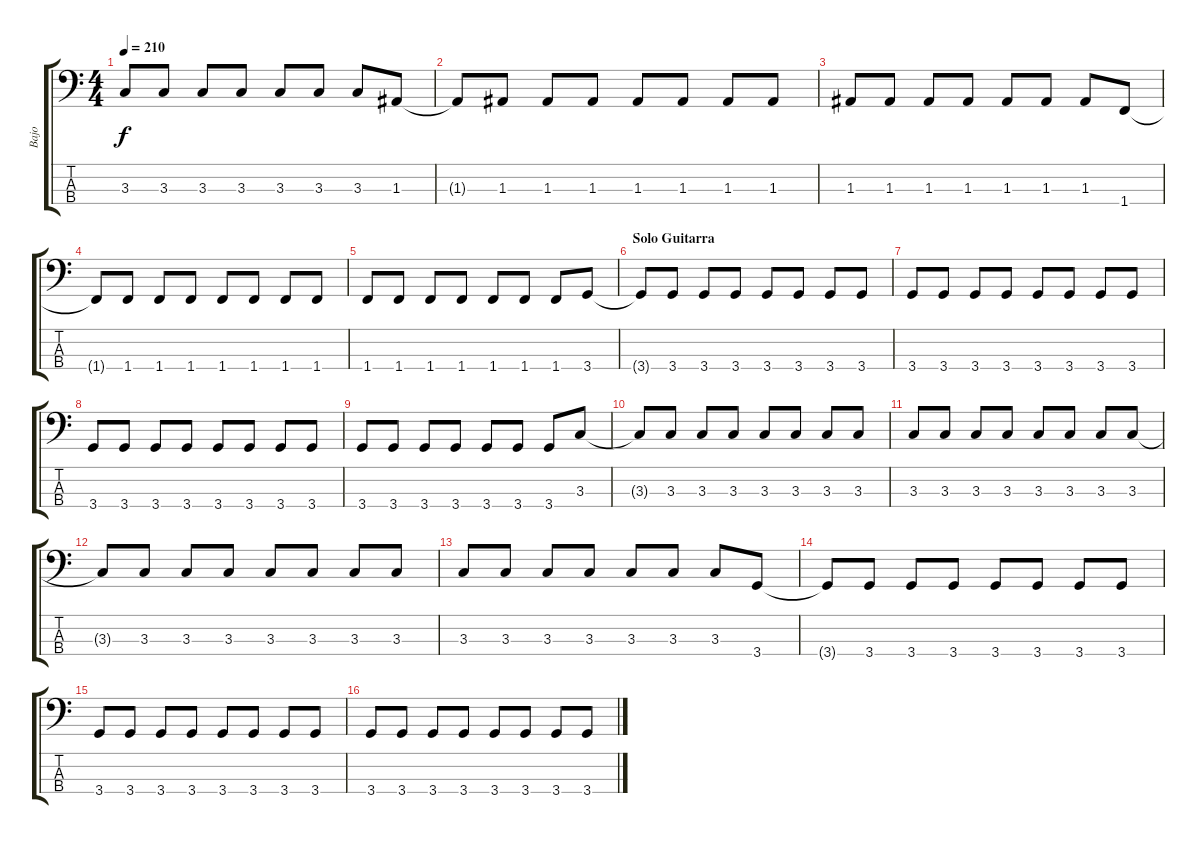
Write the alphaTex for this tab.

\track ("Bajo" "Bajo") {instrument electricbassfinger}
\staff {score tabs}
\tuning (G2 D2 A1 E1) {hide}
\ts (4 4)
\tempo 210
\clef f4
\ks c
3.3.8{dy f} 3.3.8 3.3.8 3.3.8 3.3.8 3.3.8 3.3.8 1.3.8 |
1.3{t}.8 1.3.8 1.3.8 1.3.8 1.3.8 1.3.8 1.3.8 1.3.8 |
1.3.8 1.3.8 1.3.8 1.3.8 1.3.8 1.3.8 1.3.8 1.4.8 |
1.4{t}.8 1.4.8 1.4.8 1.4.8 1.4.8 1.4.8 1.4.8 1.4.8 |
1.4.8 1.4.8 1.4.8 1.4.8 1.4.8 1.4.8 1.4.8 3.4.8 |
\section ("" "Solo Guitarra")
3.4{t}.8 3.4.8 3.4.8 3.4.8 3.4.8 3.4.8 3.4.8 3.4.8 |
3.4.8 3.4.8 3.4.8 3.4.8 3.4.8 3.4.8 3.4.8 3.4.8 |
3.4.8 3.4.8 3.4.8 3.4.8 3.4.8 3.4.8 3.4.8 3.4.8 |
3.4.8 3.4.8 3.4.8 3.4.8 3.4.8 3.4.8 3.4.8 3.3.8 |
3.3{t}.8 3.3.8 3.3.8 3.3.8 3.3.8 3.3.8 3.3.8 3.3.8 |
3.3.8 3.3.8 3.3.8 3.3.8 3.3.8 3.3.8 3.3.8 3.3.8 |
3.3{t}.8 3.3.8 3.3.8 3.3.8 3.3.8 3.3.8 3.3.8 3.3.8 |
3.3.8 3.3.8 3.3.8 3.3.8 3.3.8 3.3.8 3.3.8 3.4.8 |
3.4{t}.8 3.4.8 3.4.8 3.4.8 3.4.8 3.4.8 3.4.8 3.4.8 |
3.4.8 3.4.8 3.4.8 3.4.8 3.4.8 3.4.8 3.4.8 3.4.8 |
3.4.8 3.4.8 3.4.8 3.4.8 3.4.8 3.4.8 3.4.8 3.4.8
